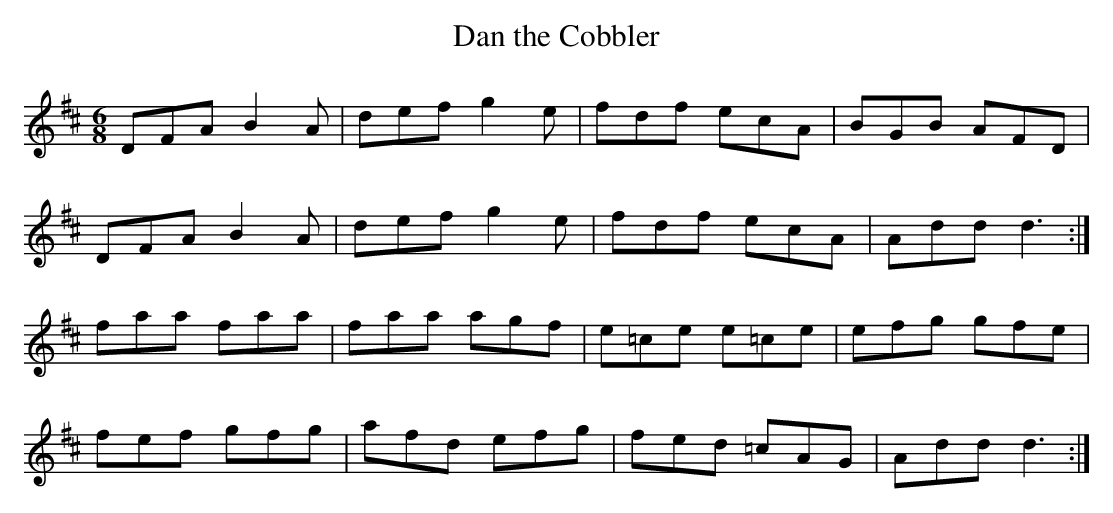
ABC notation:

X:1
T:Dan the Cobbler
M:6/8
L:1/8
K:D
DFA B2A|def g2e|fdf ecA|BGB AFD|!
DFA B2A|def g2e|fdf ecA|Add d3:|!
faa faa|faa agf|e=ce e=ce|efg gfe|!
fef gfg|afd efg|fed =cAG|Add d3:|!
